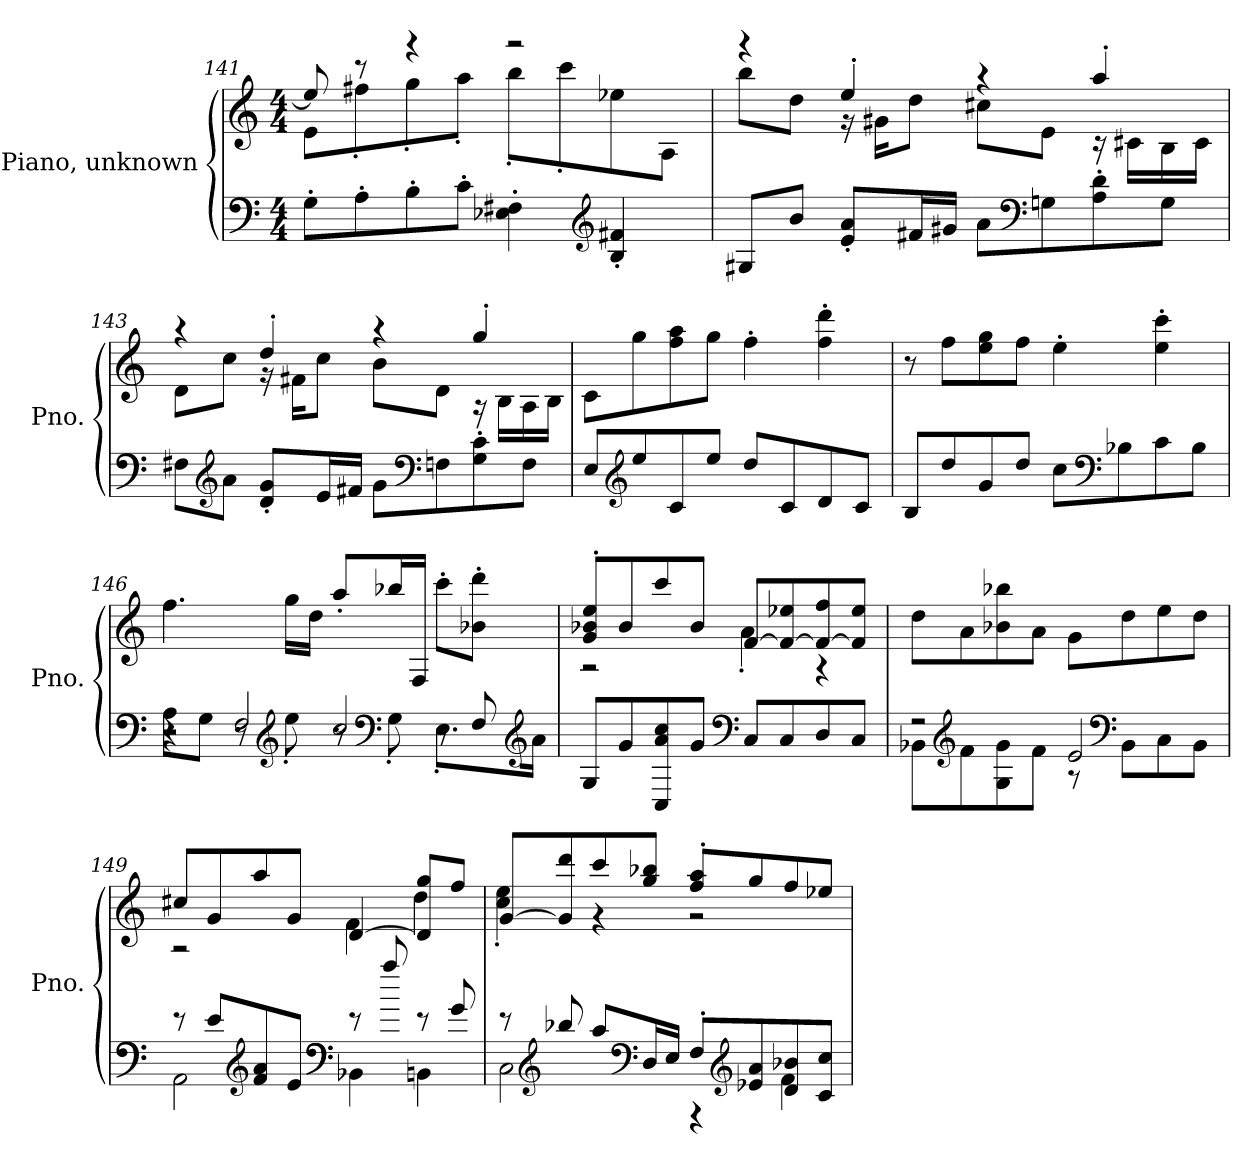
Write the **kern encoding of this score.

**kern	**kern
*part1	*part1
*staff2	*staff1
*I"Piano, unknown	*
*I'Pno.	*
!!LO:LB:g=z
*clefF4	*clefG2
*k[]	*k[]
*M4/4	*M4/4
=141	=141
*	*^
8G'\L	8ee/]	8e\L
8A'\	8r	8ff#X'\
8B'\	4r	8gg'\
8c'\J	.	8aa'\J
4E-X\' 4F#X\'	2r	8bb'\L
.	.	8ccc'\
*clefG2	*	*
4B/' 4f#X/'	.	8ee-X\
.	.	8A\J
=142	=142	=142
8G#X/L	4r	8bb\L
8b/J	.	8dd\J
8e/' 8a/'L	4ee'/	16r
.	.	16g#X\KL
16f#X/L	.	8dd\J
16g#X/JJ	.	.
8a\L	4r	8cc#X\L
*clefF4	*	*
8Gn\	.	8e\J
8A\' 8d\'	4aa'/	16r
.	.	16c#X\LL
8G\J	.	16B\
.	.	16c#\JJ
!!LO:LB:g=z	!!
=143	=143	=143
8F#X\L	4r	8d\L
*clefG2	*	*
8a\J	.	8cc\J
8d/' 8g/'L	4dd'/	16r
.	.	16f#X\KL
16e/L	.	8cc\J
16f#X/JJ	.	.
8g\L	4r	8b\L
*clefF4	*	*
8Fn\	.	8d\J
8G\' 8c\'	4gg'/	16r
.	.	16B\LL
8F\J	.	16A\
.	.	16B\JJ
*	*v	*v
=144	=144
8E/L	8c\L
*clefG2	*
8ee/	8gg\
8c/	8ff\ 8aa\
8ee/J	8gg\J
8dd/L	4ff'\
8c/	.
8d/	4ff\' 4ddd\'
8c/J	.
=145	=145
8B/L	8r
8dd/	8ff\L
8g/	8ee\ 8gg\
8dd/J	8ff\J
8cc\L	4ee'\
*clefF4	*
8B-X\	.
8c\	4ee\' 4ccc\'
8B-\J	.
!!LO:PB:g=z
=146	=146
*^	*
*	*^	*
2r	8A\L	4r	4.ff\
.	8G\J	.	.
.	8r	2F/	.
*clefG2	*	*	*
.	8ee'\	.	16gg\LL
.	.	.	16dd\JJ
2cc/	8r	.	8aa'/L
*clefF4	*	*	*
.	8G'\	.	16bb-X/L
.	.	.	16F/JJ
.	8.E'\L	8r	8ccc'\L
.	.	8F/	8b-X\' 8ddd\'J
*clefG2	*	*	*
.	16a\Jk	.	.
*v	*v	*v	*
=147	=147
*	*^
8G/L	8g/' 8b-X/' 8ee/'L	2r
8g/	8b-/	.
8C/ 8a/ 8cc/	8ccc/	.
8g/J	8b-/J	.
*clefF4	*	*
8C/L	[8f/L	4a'\
8C/	8f/_ 8ee-X/	.
8D/	8f/_ 8ff/	4r
8C/J	8f/] 8ee-/J	.
*	*v	*v
=148	=148
*^	*
2r	8BB-X\L	8dd\L
*clefG2	*	*
.	8f\	8a\
.	8G\ 8g\	8b-X\ 8bb-X\
.	8f\J	8a\J
2e/	8r	8g\L
*clefF4	*	*
.	8BB-\L	8dd\
.	8C\	8ee\
.	8BB-\J	8dd\J
!!LO:LB:g=z
=149	=149	=149
*	*	*^
8r	2AA\	8cc#X/L	2r
8e/L	.	8g/	.
*clefG2	*	*	*
8f/ 8a/	.	8aa/	.
8e/J	.	8g/J	.
*clefF4	*	*	*
8r	4BB-X\	[4d/	4f\
8aa/	.	.	.
8r	4BBn\	8d/] 8gg/L	4dd\
8g/	.	8ff/J	.
=150	=150	=150	=150
8r	2C\	[8g/L	4cc\' 4ee\'
*clefG2	*	*	*
8bb-X/	.	8g/] 8ddd/	.
8aa/L	.	8ccc/	4r
*clefF4	*	*	*
16D/L	.	8gg/ 8bb-X/J	.
16E/JJ	.	.	.
8F'/L	4r	8ff/' 8aa/'L	2r
*clefG2	*	*	*
8e-X/ 8a/	.	8gg/	.
8d/ 8b-X/	4f\	8ff/	.
8c/ 8cc/J	.	8ee-X/J	.
*v	*v	*	*
*	*v	*v
=	=
*-	*-
